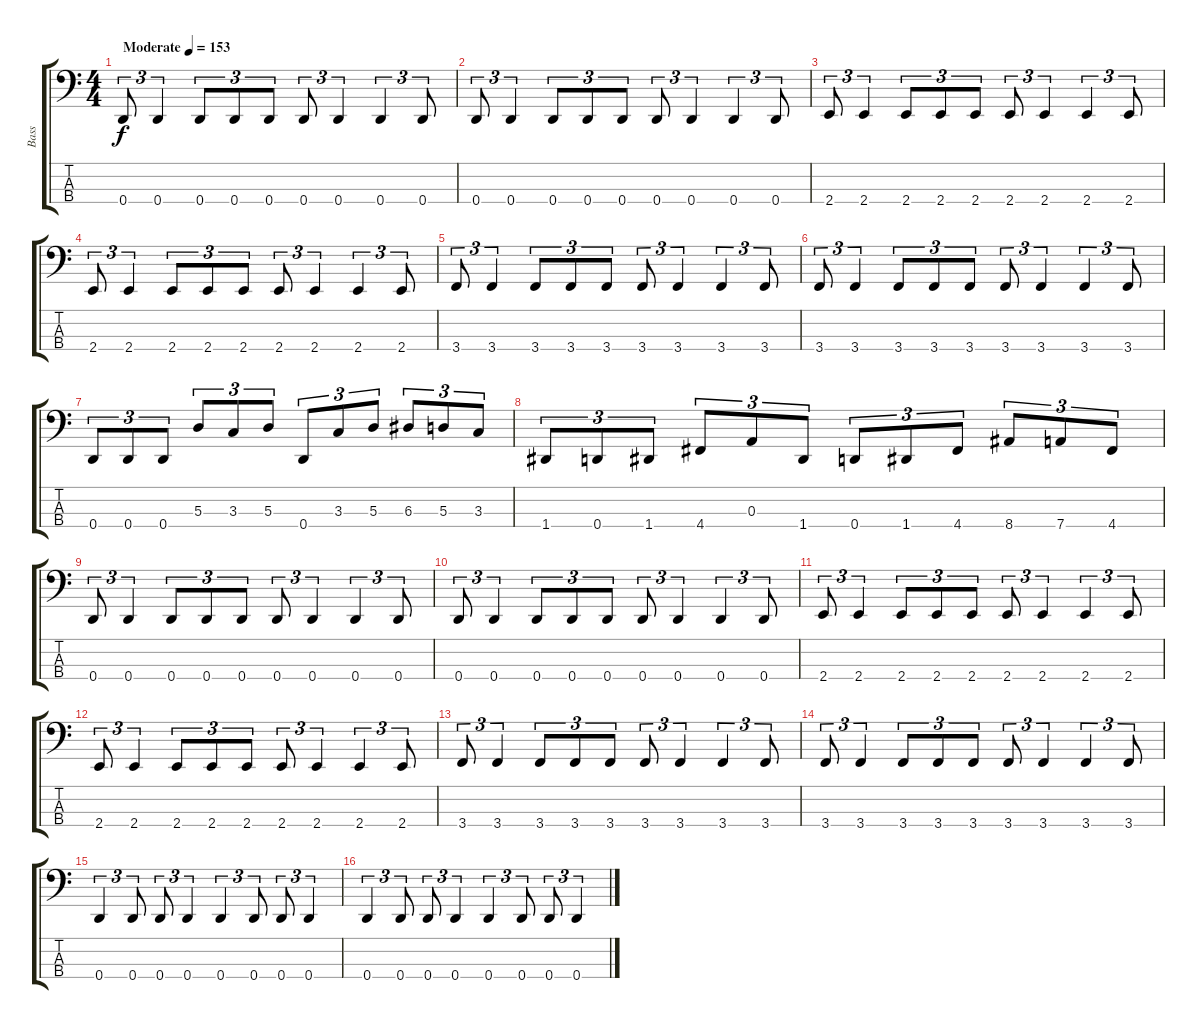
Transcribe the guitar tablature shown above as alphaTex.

\track ("Bass" "Bass") {instrument electricbassfinger}
\staff {score tabs}
\tuning (G2 D2 A1 D1) {hide}
\ts (4 4)
\tempo (153 "Moderate")
\clef f4
\ks c
0.4.8{tu (3 2) dy f instrument electricbassfinger} 0.4.4{tu (3 2)} 0.4.8{tu (3 2)} 0.4.8{tu (3 2)} 0.4.8{tu (3 2)} 0.4.8{tu (3 2)} 0.4.4{tu (3 2)} 0.4.4{tu (3 2)} 0.4.8{tu (3 2)} |
0.4.8{tu (3 2)} 0.4.4{tu (3 2)} 0.4.8{tu (3 2)} 0.4.8{tu (3 2)} 0.4.8{tu (3 2)} 0.4.8{tu (3 2)} 0.4.4{tu (3 2)} 0.4.4{tu (3 2)} 0.4.8{tu (3 2)} |
2.4.8{tu (3 2)} 2.4.4{tu (3 2)} 2.4.8{tu (3 2)} 2.4.8{tu (3 2)} 2.4.8{tu (3 2)} 2.4.8{tu (3 2)} 2.4.4{tu (3 2)} 2.4.4{tu (3 2)} 2.4.8{tu (3 2)} |
2.4.8{tu (3 2)} 2.4.4{tu (3 2)} 2.4.8{tu (3 2)} 2.4.8{tu (3 2)} 2.4.8{tu (3 2)} 2.4.8{tu (3 2)} 2.4.4{tu (3 2)} 2.4.4{tu (3 2)} 2.4.8{tu (3 2)} |
3.4.8{tu (3 2)} 3.4.4{tu (3 2)} 3.4.8{tu (3 2)} 3.4.8{tu (3 2)} 3.4.8{tu (3 2)} 3.4.8{tu (3 2)} 3.4.4{tu (3 2)} 3.4.4{tu (3 2)} 3.4.8{tu (3 2)} |
3.4.8{tu (3 2)} 3.4.4{tu (3 2)} 3.4.8{tu (3 2)} 3.4.8{tu (3 2)} 3.4.8{tu (3 2)} 3.4.8{tu (3 2)} 3.4.4{tu (3 2)} 3.4.4{tu (3 2)} 3.4.8{tu (3 2)} |
0.4.8{tu (3 2)} 0.4.8{tu (3 2)} 0.4.8{tu (3 2)} 5.3.8{tu (3 2)} 3.3.8{tu (3 2)} 5.3.8{tu (3 2)} 0.4.8{tu (3 2)} 3.3.8{tu (3 2)} 5.3.8{tu (3 2)} 6.3.8{tu (3 2)} 5.3.8{tu (3 2)} 3.3.8{tu (3 2)} |
1.4.8{tu (3 2)} 0.4.8{tu (3 2)} 1.4.8{tu (3 2)} 4.4.8{tu (3 2)} 0.3.8{tu (3 2)} 1.4.8{tu (3 2)} 0.4.8{tu (3 2)} 1.4.8{tu (3 2)} 4.4.8{tu (3 2)} 8.4.8{tu (3 2)} 7.4.8{tu (3 2)} 4.4.8{tu (3 2)} |
0.4.8{tu (3 2)} 0.4.4{tu (3 2)} 0.4.8{tu (3 2)} 0.4.8{tu (3 2)} 0.4.8{tu (3 2)} 0.4.8{tu (3 2)} 0.4.4{tu (3 2)} 0.4.4{tu (3 2)} 0.4.8{tu (3 2)} |
0.4.8{tu (3 2)} 0.4.4{tu (3 2)} 0.4.8{tu (3 2)} 0.4.8{tu (3 2)} 0.4.8{tu (3 2)} 0.4.8{tu (3 2)} 0.4.4{tu (3 2)} 0.4.4{tu (3 2)} 0.4.8{tu (3 2)} |
2.4.8{tu (3 2)} 2.4.4{tu (3 2)} 2.4.8{tu (3 2)} 2.4.8{tu (3 2)} 2.4.8{tu (3 2)} 2.4.8{tu (3 2)} 2.4.4{tu (3 2)} 2.4.4{tu (3 2)} 2.4.8{tu (3 2)} |
2.4.8{tu (3 2)} 2.4.4{tu (3 2)} 2.4.8{tu (3 2)} 2.4.8{tu (3 2)} 2.4.8{tu (3 2)} 2.4.8{tu (3 2)} 2.4.4{tu (3 2)} 2.4.4{tu (3 2)} 2.4.8{tu (3 2)} |
3.4.8{tu (3 2)} 3.4.4{tu (3 2)} 3.4.8{tu (3 2)} 3.4.8{tu (3 2)} 3.4.8{tu (3 2)} 3.4.8{tu (3 2)} 3.4.4{tu (3 2)} 3.4.4{tu (3 2)} 3.4.8{tu (3 2)} |
3.4.8{tu (3 2)} 3.4.4{tu (3 2)} 3.4.8{tu (3 2)} 3.4.8{tu (3 2)} 3.4.8{tu (3 2)} 3.4.8{tu (3 2)} 3.4.4{tu (3 2)} 3.4.4{tu (3 2)} 3.4.8{tu (3 2)} |
0.4.4{tu (3 2)} 0.4.8{tu (3 2)} 0.4.8{tu (3 2)} 0.4.4{tu (3 2)} 0.4.4{tu (3 2)} 0.4.8{tu (3 2)} 0.4.8{tu (3 2)} 0.4.4{tu (3 2)} |
0.4.4{tu (3 2)} 0.4.8{tu (3 2)} 0.4.8{tu (3 2)} 0.4.4{tu (3 2)} 0.4.4{tu (3 2)} 0.4.8{tu (3 2)} 0.4.8{tu (3 2)} 0.4.4{tu (3 2)}
